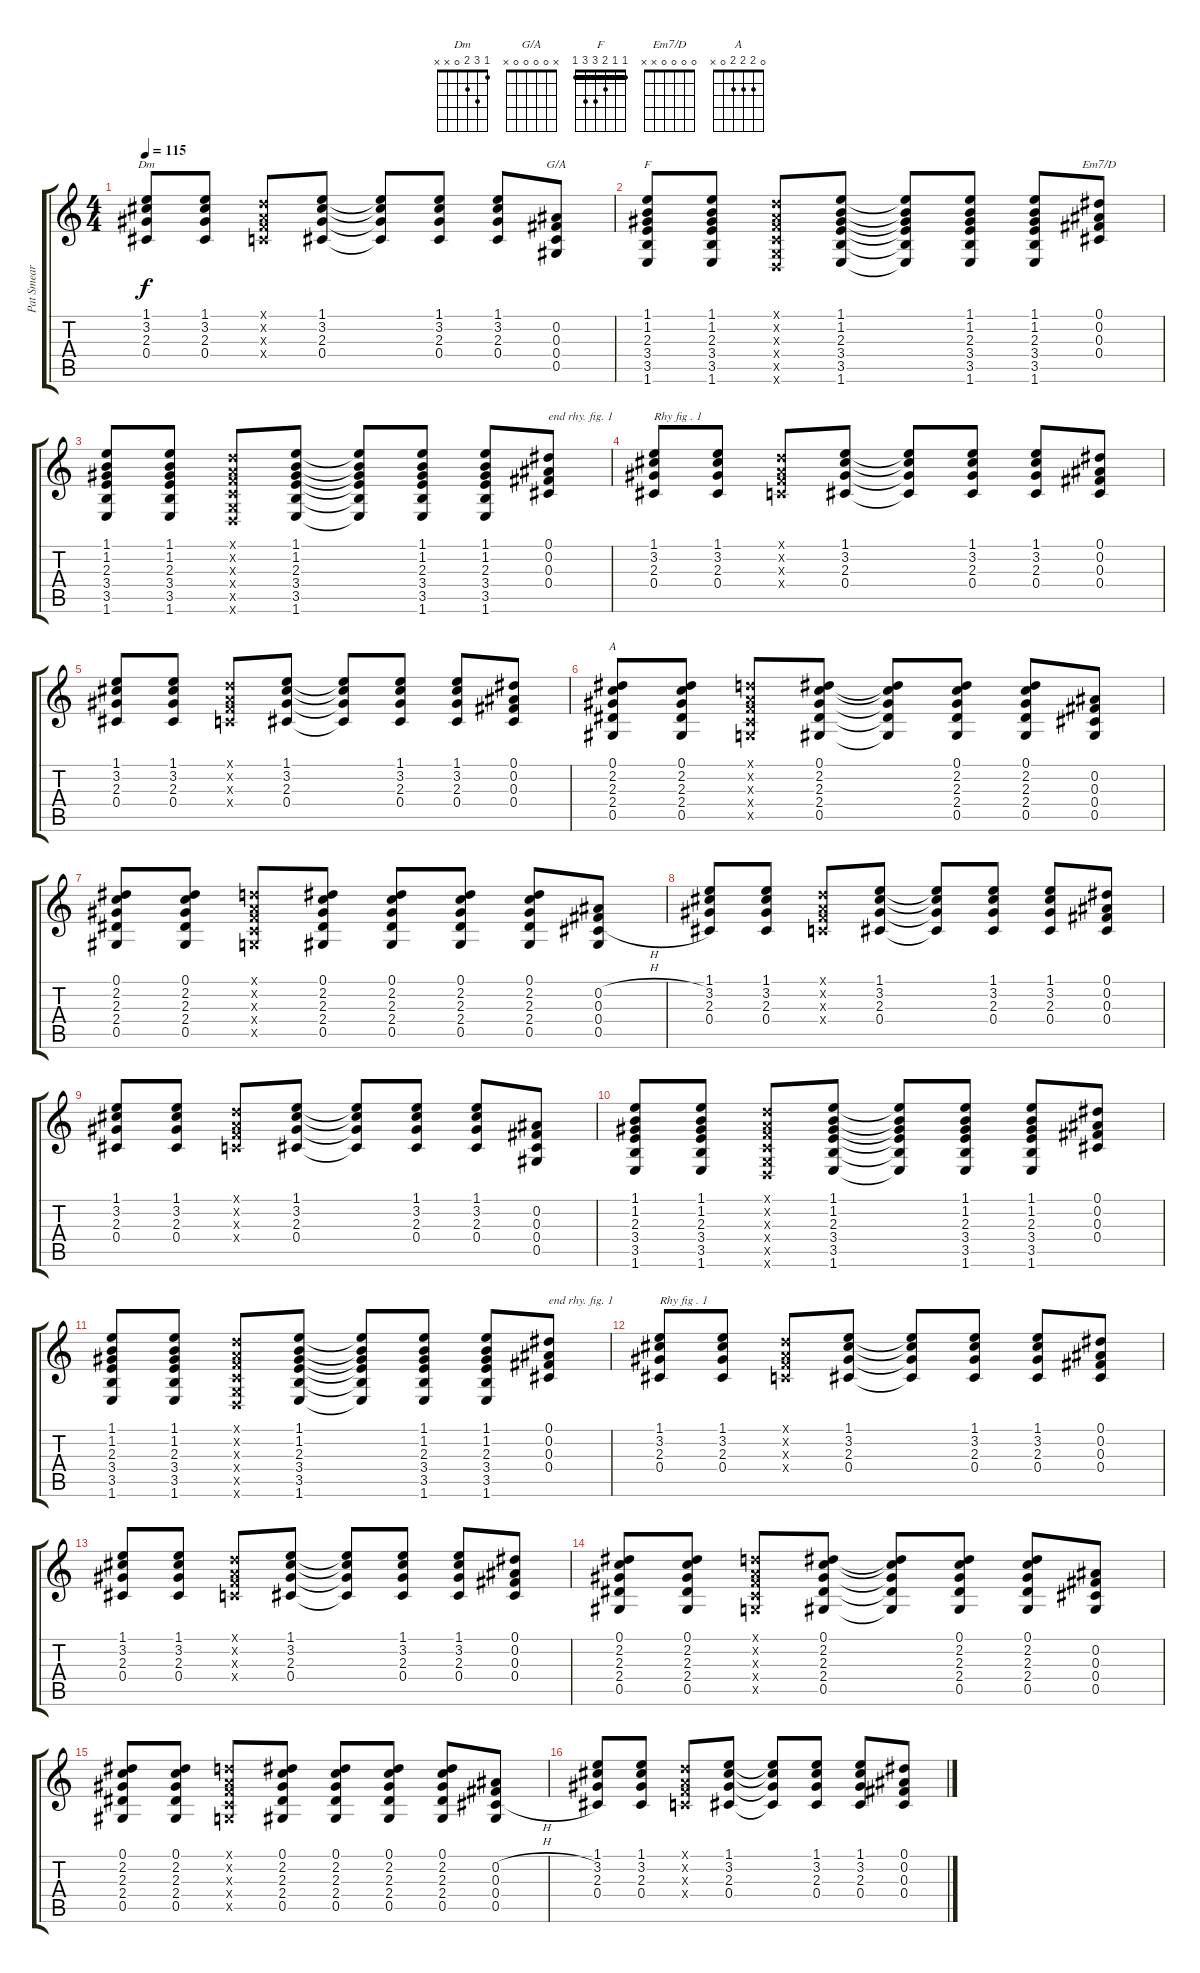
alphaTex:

\track ("Pat Smear" "Pat Smear") {instrument acousticguitarsteel}
\staff {score tabs}
\tuning (Eb4 Bb3 Gb3 Db3 Ab2 Eb2) {hide}
\chord ("Dm" 1 3 2 0 x x)
\chord ("G/A" x 0 0 0 0 x)
\chord ("F" 1 1 2 3 3 1) {barre 1}
\chord ("Em7/D" 0 0 0 0 x x)
\chord ("A" 0 2 2 2 0 x)
\ts (4 4)
\tempo 115
\clef g2
\ks c
(1.1 3.2 2.3 0.4).8{ch "Dm" dy f} (1.1 3.2 2.3 0.4).8 (-1.1{x} -1.2{x} -1.3{x} -1.4{x}).8 (1.1 3.2 2.3 0.4).8 (1.1{t} 3.2{t} 2.3{t} 0.4{t}).8 (1.1 3.2 2.3 0.4).8 (1.1 3.2 2.3 0.4).8 (0.2 0.3 0.4 0.5).8{ch "G/A"} |
(1.1 1.2 2.3 3.4 3.5 1.6).8{ch "F"} (1.1 1.2 2.3 3.4 3.5 1.6).8 (-1.1{x} -1.2{x} -1.3{x} -1.4{x} -1.5{x} -1.6{x}).8 (1.1 1.2 2.3 3.4 3.5 1.6).8 (1.1{t} 1.2{t} 2.3{t} 3.4{t} 3.5{t} 1.6{t}).8 (1.1 1.2 2.3 3.4 3.5 1.6).8 (1.1 1.2 2.3 3.4 3.5 1.6).8 (0.1 0.2 0.3 0.4).8{ch "Em7/D"} |
(1.1 1.2 2.3 3.4 3.5 1.6).8 (1.1 1.2 2.3 3.4 3.5 1.6).8 (-1.1{x} -1.2{x} -1.3{x} -1.4{x} -1.5{x} -1.6{x}).8 (1.1 1.2 2.3 3.4 3.5 1.6).8 (1.1{t} 1.2{t} 2.3{t} 3.4{t} 3.5{t} 1.6{t}).8 (1.1 1.2 2.3 3.4 3.5 1.6).8 (1.1 1.2 2.3 3.4 3.5 1.6).8 (0.1 0.2 0.3 0.4).8{txt "end rhy. fig. 1"} |
(1.1 3.2 2.3 0.4).8{txt "Rhy fig . 1"} (1.1 3.2 2.3 0.4).8 (-1.1{x} -1.2{x} -1.3{x} -1.4{x}).8 (1.1 3.2 2.3 0.4).8 (1.1{t} 3.2{t} 2.3{t} 0.4{t}).8 (1.1 3.2 2.3 0.4).8 (1.1 3.2 2.3 0.4).8 (0.1 0.2 0.3 0.4).8 |
(1.1 3.2 2.3 0.4).8 (1.1 3.2 2.3 0.4).8 (-1.1{x} -1.2{x} -1.3{x} -1.4{x}).8 (1.1 3.2 2.3 0.4).8 (1.1{t} 3.2{t} 2.3{t} 0.4{t}).8 (1.1 3.2 2.3 0.4).8 (1.1 3.2 2.3 0.4).8 (0.1 0.2 0.3 0.4).8 |
(0.1 2.2 2.3 2.4 0.5).8{ch "A"} (0.1 2.2 2.3 2.4 0.5).8 (-1.1{x} -1.2{x} -1.3{x} -1.4{x} -1.5{x}).8 (0.1 2.2 2.3 2.4 0.5).8 (0.1{t} 2.2{t} 2.3{t} 2.4{t} 0.5{t}).8 (0.1 2.2 2.3 2.4 0.5).8 (0.1 2.2 2.3 2.4 0.5).8 (0.2 0.3 0.4 0.5).8 |
(0.1 2.2 2.3 2.4 0.5).8 (0.1 2.2 2.3 2.4 0.5).8 (-1.1{x} -1.2{x} -1.3{x} -1.4{x} -1.5{x}).8 (0.1 2.2 2.3 2.4 0.5).8 (0.1 2.2 2.3 2.4 0.5).8 (0.1 2.2 2.3 2.4 0.5).8 (0.1 2.2 2.3 2.4 0.5).8 (0.2{h} 0.3{h} 0.4{h} 0.5).8 |
(1.1 3.2 2.3 0.4).8 (1.1 3.2 2.3 0.4).8 (-1.1{x} -1.2{x} -1.3{x} -1.4{x}).8 (1.1 3.2 2.3 0.4).8 (1.1{t} 3.2{t} 2.3{t} 0.4{t}).8 (1.1 3.2 2.3 0.4).8 (1.1 3.2 2.3 0.4).8 (0.1 0.2 0.3 0.4).8 |
(1.1 3.2 2.3 0.4).8 (1.1 3.2 2.3 0.4).8 (-1.1{x} -1.2{x} -1.3{x} -1.4{x}).8 (1.1 3.2 2.3 0.4).8 (1.1{t} 3.2{t} 2.3{t} 0.4{t}).8 (1.1 3.2 2.3 0.4).8 (1.1 3.2 2.3 0.4).8 (0.2 0.3 0.4 0.5).8 |
(1.1 1.2 2.3 3.4 3.5 1.6).8 (1.1 1.2 2.3 3.4 3.5 1.6).8 (-1.1{x} -1.2{x} -1.3{x} -1.4{x} -1.5{x} -1.6{x}).8 (1.1 1.2 2.3 3.4 3.5 1.6).8 (1.1{t} 1.2{t} 2.3{t} 3.4{t} 3.5{t} 1.6{t}).8 (1.1 1.2 2.3 3.4 3.5 1.6).8 (1.1 1.2 2.3 3.4 3.5 1.6).8 (0.1 0.2 0.3 0.4).8 |
(1.1 1.2 2.3 3.4 3.5 1.6).8 (1.1 1.2 2.3 3.4 3.5 1.6).8 (-1.1{x} -1.2{x} -1.3{x} -1.4{x} -1.5{x} -1.6{x}).8 (1.1 1.2 2.3 3.4 3.5 1.6).8 (1.1{t} 1.2{t} 2.3{t} 3.4{t} 3.5{t} 1.6{t}).8 (1.1 1.2 2.3 3.4 3.5 1.6).8 (1.1 1.2 2.3 3.4 3.5 1.6).8 (0.1 0.2 0.3 0.4).8{txt "end rhy. fig. 1"} |
(1.1 3.2 2.3 0.4).8{txt "Rhy fig . 1"} (1.1 3.2 2.3 0.4).8 (-1.1{x} -1.2{x} -1.3{x} -1.4{x}).8 (1.1 3.2 2.3 0.4).8 (1.1{t} 3.2{t} 2.3{t} 0.4{t}).8 (1.1 3.2 2.3 0.4).8 (1.1 3.2 2.3 0.4).8 (0.1 0.2 0.3 0.4).8 |
(1.1 3.2 2.3 0.4).8 (1.1 3.2 2.3 0.4).8 (-1.1{x} -1.2{x} -1.3{x} -1.4{x}).8 (1.1 3.2 2.3 0.4).8 (1.1{t} 3.2{t} 2.3{t} 0.4{t}).8 (1.1 3.2 2.3 0.4).8 (1.1 3.2 2.3 0.4).8 (0.1 0.2 0.3 0.4).8 |
(0.1 2.2 2.3 2.4 0.5).8 (0.1 2.2 2.3 2.4 0.5).8 (-1.1{x} -1.2{x} -1.3{x} -1.4{x} -1.5{x}).8 (0.1 2.2 2.3 2.4 0.5).8 (0.1{t} 2.2{t} 2.3{t} 2.4{t} 0.5{t}).8 (0.1 2.2 2.3 2.4 0.5).8 (0.1 2.2 2.3 2.4 0.5).8 (0.2 0.3 0.4 0.5).8 |
(0.1 2.2 2.3 2.4 0.5).8 (0.1 2.2 2.3 2.4 0.5).8 (-1.1{x} -1.2{x} -1.3{x} -1.4{x} -1.5{x}).8 (0.1 2.2 2.3 2.4 0.5).8 (0.1 2.2 2.3 2.4 0.5).8 (0.1 2.2 2.3 2.4 0.5).8 (0.1 2.2 2.3 2.4 0.5).8 (0.2{h} 0.3{h} 0.4{h} 0.5).8 |
(1.1 3.2 2.3 0.4).8 (1.1 3.2 2.3 0.4).8 (-1.1{x} -1.2{x} -1.3{x} -1.4{x}).8 (1.1 3.2 2.3 0.4).8 (1.1{t} 3.2{t} 2.3{t} 0.4{t}).8 (1.1 3.2 2.3 0.4).8 (1.1 3.2 2.3 0.4).8 (0.1 0.2 0.3 0.4).8
